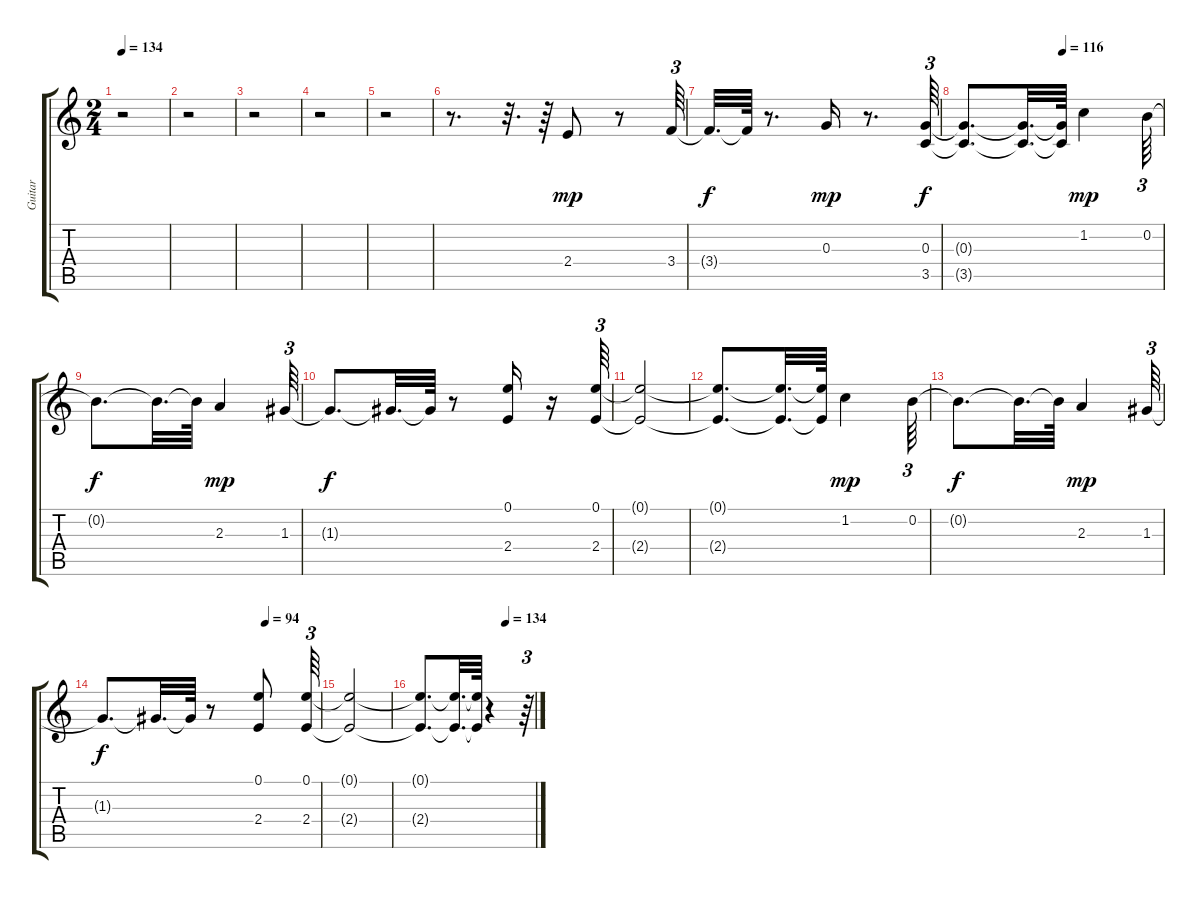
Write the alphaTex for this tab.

\track ("Guitar" "Guitar") {instrument overdrivenguitar}
\staff {score tabs}
\tuning (E4 B3 G3 D3 A2 E2) {hide}
\ts (2 4)
\tempo 134
\clef g2
\ks c
r.2{dy f} |
r.2 |
r.2 |
r.2 |
r.2 |
r.8{d} r.32{d} r.64 2.4.8{dy mp} r.8 3.4.64{tu (3 2)} |
3.4{t}.32{d dy f} 3.4{t}.64 r.8{d} 0.3.16{dy mp} r.8{d} (0.3 3.5).64{tu (3 2) dy f} |
\tempo (116 0.5)
(0.3{t} 3.5{t}).8{d} (0.3{t} 3.5{t}).32{d} (0.3{t} 3.5{t}).64 1.2.4{dy mp} 0.2.64{tu (3 2)} |
0.2{t}.8{d dy f} 0.2{t}.32{d} 0.2{t}.64 2.3.4{dy mp} 1.3.64{tu (3 2)} |
1.3{t}.8{d dy f} 1.3{t}.32{d} 1.3{t}.64 r.8 (0.1 2.4).16 r.16 (0.1 2.4).64{tu (3 2)} |
(0.1{t} 2.4{t}).2 |
(0.1{t} 2.4{t}).8{d} (0.1{t} 2.4{t}).32{d} (0.1{t} 2.4{t}).64 1.2.4{dy mp} 0.2.64{tu (3 2)} |
0.2{t}.8{d dy f} 0.2{t}.32{d} 0.2{t}.64 2.3.4{dy mp} 1.3.64{tu (3 2)} |
\tempo (94 0.75)
1.3{t}.8{d dy f} 1.3{t}.32{d} 1.3{t}.64 r.8 (0.1 2.4).8 (0.1 2.4).64{tu (3 2)} |
(0.1{t} 2.4{t}).2 |
\tempo (134 0.75)
(0.1{t} 2.4{t}).8{d} (0.1{t} 2.4{t}).32{d} (0.1{t} 2.4{t}).64 r.4 r.64{tu (3 2)}
